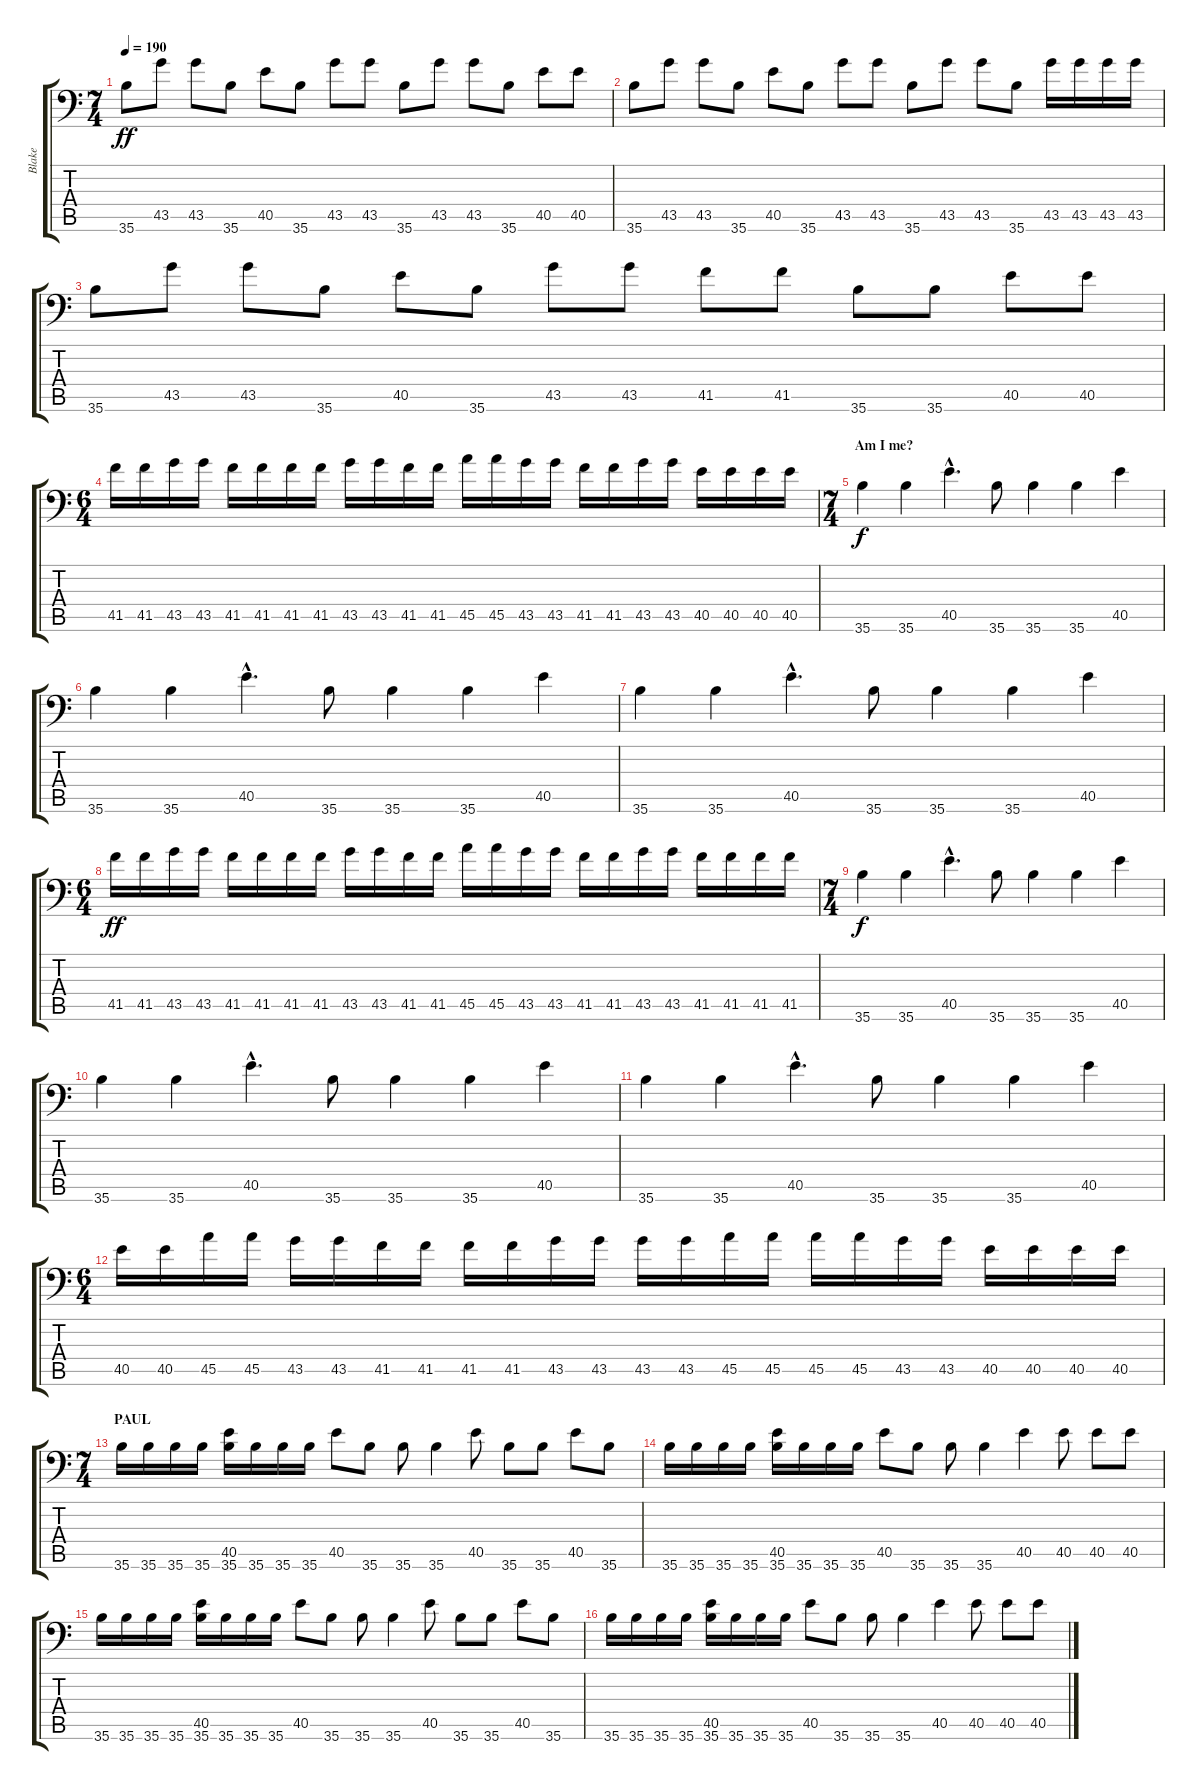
\track ("Blake" "Blake") {instrument acousticgrandpiano}
\staff {score tabs}
\tuning (C-1 C-1 C-1 C-1 C-1 C-1) {hide}
\ts (7 4)
\tempo 190
\clef f4
\ks c
35.6.8{dy ff} 43.5.8 43.5.8 35.6.8 40.5.8 35.6.8 43.5.8 43.5.8 35.6.8 43.5.8 43.5.8 35.6.8 40.5.8 40.5.8 |
35.6.8 43.5.8 43.5.8 35.6.8 40.5.8 35.6.8 43.5.8 43.5.8 35.6.8 43.5.8 43.5.8 35.6.8 43.5.16 43.5.16 43.5.16 43.5.16 |
35.6.8 43.5.8 43.5.8 35.6.8 40.5.8 35.6.8 43.5.8 43.5.8 41.5.8 41.5.8 35.6.8 35.6.8 40.5.8 40.5.8 |
\ts (6 4)
41.5.16 41.5.16 43.5.16 43.5.16 41.5.16 41.5.16 41.5.16 41.5.16 43.5.16 43.5.16 41.5.16 41.5.16 45.5.16 45.5.16 43.5.16 43.5.16 41.5.16 41.5.16 43.5.16 43.5.16 40.5.16 40.5.16 40.5.16 40.5.16 |
\ts (7 4)
\section ("" "Am I me?")
35.6.4{dy f} 35.6.4 40.5{hac}.4{d} 35.6.8 35.6.4 35.6.4 40.5.4 |
35.6.4 35.6.4 40.5{hac}.4{d} 35.6.8 35.6.4 35.6.4 40.5.4 |
35.6.4 35.6.4 40.5{hac}.4{d} 35.6.8 35.6.4 35.6.4 40.5.4 |
\ts (6 4)
41.5.16{dy ff} 41.5.16 43.5.16 43.5.16 41.5.16 41.5.16 41.5.16 41.5.16 43.5.16 43.5.16 41.5.16 41.5.16 45.5.16 45.5.16 43.5.16 43.5.16 41.5.16 41.5.16 43.5.16 43.5.16 41.5.16 41.5.16 41.5.16 41.5.16 |
\ts (7 4)
35.6.4{dy f} 35.6.4 40.5{hac}.4{d} 35.6.8 35.6.4 35.6.4 40.5.4 |
35.6.4 35.6.4 40.5{hac}.4{d} 35.6.8 35.6.4 35.6.4 40.5.4 |
35.6.4 35.6.4 40.5{hac}.4{d} 35.6.8 35.6.4 35.6.4 40.5.4 |
\ts (6 4)
40.5.16 40.5.16 45.5.16 45.5.16 43.5.16 43.5.16 41.5.16 41.5.16 41.5.16 41.5.16 43.5.16 43.5.16 43.5.16 43.5.16 45.5.16 45.5.16 45.5.16 45.5.16 43.5.16 43.5.16 40.5.16 40.5.16 40.5.16 40.5.16 |
\ts (7 4)
\section ("" "PAUL")
35.6.16 35.6.16 35.6.16 35.6.16 (40.5 35.6).16 35.6.16 35.6.16 35.6.16 40.5.8 35.6.8 35.6.8 35.6.4 40.5.8 35.6.8 35.6.8 40.5.8 35.6.8 |
35.6.16 35.6.16 35.6.16 35.6.16 (40.5 35.6).16 35.6.16 35.6.16 35.6.16 40.5.8 35.6.8 35.6.8 35.6.4 40.5.4 40.5.8 40.5.8 40.5.8 |
35.6.16 35.6.16 35.6.16 35.6.16 (40.5 35.6).16 35.6.16 35.6.16 35.6.16 40.5.8 35.6.8 35.6.8 35.6.4 40.5.8 35.6.8 35.6.8 40.5.8 35.6.8 |
35.6.16 35.6.16 35.6.16 35.6.16 (40.5 35.6).16 35.6.16 35.6.16 35.6.16 40.5.8 35.6.8 35.6.8 35.6.4 40.5.4 40.5.8 40.5.8 40.5.8
